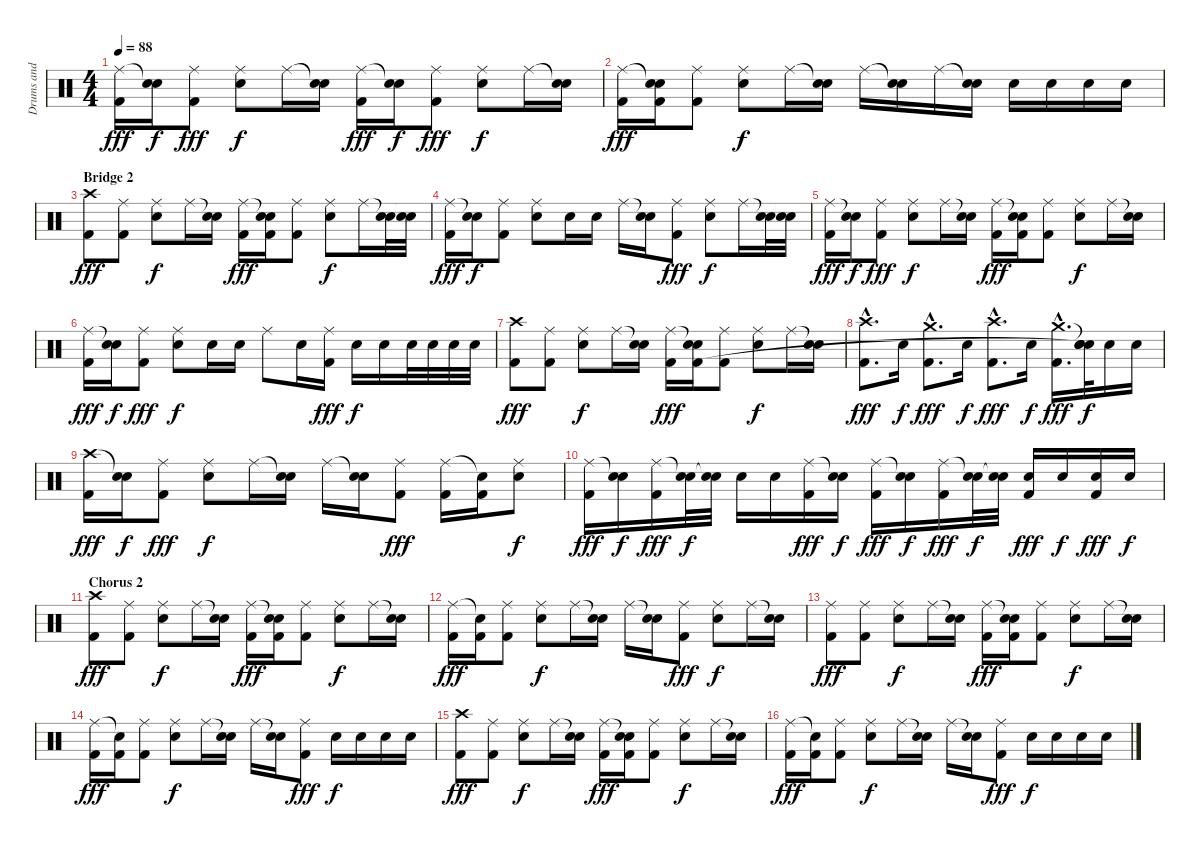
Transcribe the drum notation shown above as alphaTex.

\track ("Drums and Percussion" "Drums and ") {instrument percussion}
\staff {score}
\articulation defaults
\ts (4 4)
\tempo 88
\clef neutral
\ks c
("Ride (middle)" "Kick (hit) 2").16{dy fff} ("Snare (hit)"{t} "Snare (hit) 2").16{dy f} ("Ride (middle)" "Kick (hit) 2").8{dy fff} ("Ride (middle)" "Snare (hit) 2").8{dy f} "Ride (middle)".16 ("Snare (hit)"{t} "Snare (hit) 2").16 ("Ride (middle)" "Kick (hit) 2").16{dy fff} ("Snare (hit)"{t} "Snare (hit) 2").16{dy f} ("Ride (middle)" "Kick (hit) 2").8{dy fff} ("Ride (middle)" "Snare (hit) 2").8{dy f} "Ride (middle)".16 ("Snare (hit)"{t} "Snare (hit) 2").16 |
("Ride (middle)" "Kick (hit) 2").16{dy fff} ("Snare (hit)"{t} "Snare (hit) 2" "Kick (hit) 2").16 ("Ride (middle)" "Kick (hit) 2").8 ("Ride (middle)" "Snare (hit) 2").8{dy f} "Ride (middle)".16 ("Snare (hit)"{t} "Snare (hit) 2").16 "Ride (middle)".16 ("Snare (hit)"{t} "Snare (hit) 2").16 "Ride (middle)".16 ("Snare (hit)"{t} "Snare (hit) 2").16 "Snare (hit) 2".16 "Snare (hit) 2".16 "Snare (hit) 2".16 "Snare (hit) 2".16 |
\section ("" "Bridge 2")
("Crash high (hit)" "Kick (hit) 2").8{dy fff} ("Ride (middle)" "Kick (hit) 2").8 ("Ride (middle)" "Snare (hit) 2").8{dy f} "Ride (middle)".16 ("Snare (hit)"{t} "Snare (hit) 2").16 ("Ride (middle)" "Kick (hit) 2").16{dy fff} ("Snare (hit)"{t} "Snare (hit) 2" "Kick (hit) 2").16 ("Ride (middle)" "Kick (hit) 2").8 ("Ride (middle)" "Snare (hit) 2").8{dy f} "Ride (middle)".16 ("Snare (hit)"{t} "Snare (hit) 2").32 ("Snare (hit)"{t} "Snare (hit) 2").32 |
("Ride (middle)" "Kick (hit) 2").16{dy fff} ("Snare (hit)"{t} "Snare (hit) 2").16{dy f} ("Ride (middle)" "Kick (hit) 2").8 ("Ride (middle)" "Snare (hit) 2").8 "Snare (hit) 2".16 "Snare (hit) 2".16 "Ride (middle)".16 ("Snare (hit)"{t} "Snare (hit) 2").16 ("Ride (middle)" "Kick (hit) 2").8{dy fff} ("Ride (middle)" "Snare (hit) 2").8{dy f} "Ride (middle)".16 ("Snare (hit)"{t} "Snare (hit) 2").32 ("Snare (hit)"{t} "Snare (hit) 2").32 |
("Ride (middle)" "Kick (hit) 2").16{dy fff} ("Snare (hit)"{t} "Snare (hit) 2").16{dy f} ("Ride (middle)" "Kick (hit) 2").8{dy fff} ("Ride (middle)" "Snare (hit) 2").8{dy f} "Ride (middle)".16 ("Snare (hit)"{t} "Snare (hit) 2").16 ("Ride (middle)" "Kick (hit) 2").16{dy fff} ("Snare (hit)"{t} "Snare (hit) 2" "Kick (hit) 2").16 ("Ride (middle)" "Kick (hit) 2").8 ("Ride (middle)" "Snare (hit) 2").8{dy f} "Ride (middle)".16 ("Snare (hit)"{t} "Snare (hit) 2").16 |
("Ride (middle)" "Kick (hit) 2").16{dy fff} ("Snare (hit)"{t} "Snare (hit) 2").16{dy f} ("Ride (middle)" "Kick (hit) 2").8{dy fff} ("Ride (middle)" "Snare (hit) 2").8{dy f} "Snare (hit) 2".16 "Snare (hit) 2".16 "Ride (middle)".8 "Snare (hit) 2".16 ("Ride (middle)" "Kick (hit) 2").16{dy fff} "Snare (hit) 2".16{dy f} "Snare (hit) 2".16 "Snare (hit) 2".32 "Snare (hit) 2".32 "Snare (hit) 2".32 "Snare (hit) 2".32 |
("Crash high (hit)" "Kick (hit) 2").8{dy fff} ("Ride (middle)" "Kick (hit) 2").8 ("Ride (middle)" "Snare (hit) 2").8{dy f} "Ride (middle)".16 ("Snare (hit)"{t} "Snare (hit) 2").16 ("Ride (middle)" "Kick (hit) 2").16{dy fff} ("Snare (hit)"{t} "Snare (hit) 2" "Kick (hit) 2").16 ("Ride (middle)" "Kick (hit) 2").8 ("Ride (middle)" "Snare (hit) 2").8{dy f} "Ride (middle)".16 ("Snare (hit)"{t} "Snare (hit) 2").16 |
("Crash high (hit)"{hac} "Kick (hit) 2"{hac}).8{d dy fff} "Snare (hit) 2".16{dy f} ("Crash medium (hit)"{hac} "Kick (hit) 2"{hac}).8{d dy fff} "Snare (hit) 2".16{dy f} ("Crash high (hit)"{hac} "Kick (hit) 2"{hac}).8{d dy fff} "Snare (hit) 2".16{dy f} ("Crash medium (hit)"{hac} "Kick (hit) 2"{hac}).16{d dy fff} ("Snare (hit)"{t} "Snare (hit) 2" "Snare (hit)"{t}).32{dy f} "Snare (hit) 2".16 "Snare (hit) 2".16 |
("Crash high (hit)" "Kick (hit) 2").16{dy fff} ("Snare (hit)"{t} "Snare (hit) 2").16{dy f} ("Ride (middle)" "Kick (hit) 2").8{dy fff} ("Ride (middle)" "Snare (hit) 2").8{dy f} "Ride (middle)".16 ("Snare (hit)"{t} "Snare (hit) 2").16 "Ride (middle)".16 ("Snare (hit)"{t} "Snare (hit) 2").16 ("Ride (middle)" "Kick (hit) 2").8{dy fff} ("Ride (middle)" "Kick (hit) 2").16 ("Snare (hit)"{t} "Kick (hit) 2").16 ("Ride (middle)" "Snare (hit) 2").8{dy f} |
("Ride (middle)" "Kick (hit) 2").16{dy fff} ("Snare (hit)"{t} "Snare (hit) 2").16{dy f} ("Ride (middle)" "Kick (hit) 2").16{dy fff} ("Snare (hit)"{t} "Snare (hit) 2").32{dy f} ("Snare (hit)"{t} "Snare (hit) 2").32 "Snare (hit) 2".16 "Snare (hit) 2".16 ("Ride (middle)" "Kick (hit) 2").16{dy fff} ("Snare (hit)"{t} "Snare (hit) 2").16{dy f} ("Ride (middle)" "Kick (hit) 2").16{dy fff} ("Snare (hit)"{t} "Snare (hit) 2").16{dy f} ("Ride (middle)" "Kick (hit) 2").16{dy fff} ("Snare (hit)"{t} "Snare (hit) 2").32{dy f} ("Snare (hit)"{t} "Snare (hit) 2").32 ("Snare (hit) 2" "Kick (hit) 2").16{dy fff} "Snare (hit) 2".16{dy f} ("Snare (hit) 2" "Kick (hit) 2").16{dy fff} "Snare (hit) 2".16{dy f} |
\section ("" "Chorus 2")
("Crash high (hit)" "Kick (hit) 2").8{dy fff} ("Ride (middle)" "Kick (hit) 2").8 ("Ride (middle)" "Snare (hit) 2").8{dy f} "Ride (middle)".16 ("Snare (hit)"{t} "Snare (hit) 2").16 ("Ride (middle)" "Kick (hit) 2").16{dy fff} ("Snare (hit)"{t} "Snare (hit) 2" "Kick (hit) 2").16 ("Ride (middle)" "Kick (hit) 2").8 ("Ride (middle)" "Snare (hit) 2").8{dy f} "Ride (middle)".16 ("Snare (hit)"{t} "Snare (hit) 2").16 |
("Ride (middle)" "Kick (hit) 2").16{dy fff} ("Snare (hit)"{t} "Kick (hit) 2").16 ("Ride (middle)" "Kick (hit) 2").8 ("Ride (middle)" "Snare (hit) 2").8{dy f} "Ride (middle)".16 ("Snare (hit)"{t} "Snare (hit) 2").16 "Ride (middle)".16 ("Snare (hit)"{t} "Snare (hit) 2").16 ("Ride (middle)" "Kick (hit) 2").8{dy fff} ("Ride (middle)" "Snare (hit) 2").8{dy f} "Ride (middle)".16 ("Snare (hit)"{t} "Snare (hit) 2").16 |
("Ride (middle)" "Kick (hit) 2").8{dy fff} ("Ride (middle)" "Kick (hit) 2").8 ("Ride (middle)" "Snare (hit) 2").8{dy f} "Ride (middle)".16 ("Snare (hit)"{t} "Snare (hit) 2").16 ("Ride (middle)" "Kick (hit) 2").16{dy fff} ("Snare (hit)"{t} "Snare (hit) 2" "Kick (hit) 2").16 ("Ride (middle)" "Kick (hit) 2").8 ("Ride (middle)" "Snare (hit) 2").8{dy f} "Ride (middle)".16 ("Snare (hit)"{t} "Snare (hit) 2").16 |
("Ride (middle)" "Kick (hit) 2").16{dy fff} ("Snare (hit)"{t} "Kick (hit) 2").16 ("Ride (middle)" "Kick (hit) 2").8 ("Ride (middle)" "Snare (hit) 2").8{dy f} "Ride (middle)".16 ("Snare (hit)"{t} "Snare (hit) 2").16 "Ride (middle)".16 ("Snare (hit)"{t} "Snare (hit) 2").16 ("Ride (middle)" "Kick (hit) 2").8{dy fff} "Snare (hit) 2".16{dy f} "Snare (hit) 2".16 "Snare (hit) 2".16 "Snare (hit) 2".16 |
("Crash high (hit)" "Kick (hit) 2").8{dy fff} ("Ride (middle)" "Kick (hit) 2").8 ("Ride (middle)" "Snare (hit) 2").8{dy f} "Ride (middle)".16 ("Snare (hit)"{t} "Snare (hit) 2").16 ("Ride (middle)" "Kick (hit) 2").16{dy fff} ("Snare (hit)"{t} "Snare (hit) 2" "Kick (hit) 2").16 ("Ride (middle)" "Kick (hit) 2").8 ("Ride (middle)" "Snare (hit) 2").8{dy f} "Ride (middle)".16 ("Snare (hit)"{t} "Snare (hit) 2").16 |
("Ride (middle)" "Kick (hit) 2").16{dy fff} ("Snare (hit)"{t} "Kick (hit) 2").16 ("Ride (middle)" "Kick (hit) 2").8 ("Ride (middle)" "Snare (hit) 2").8{dy f} "Ride (middle)".16 ("Snare (hit)"{t} "Snare (hit) 2").16 "Ride (middle)".16 ("Snare (hit)"{t} "Snare (hit) 2").16 ("Ride (middle)" "Kick (hit) 2").8{dy fff} "Snare (hit) 2".16{dy f} "Snare (hit) 2".16 "Snare (hit) 2".16 "Snare (hit) 2".16
